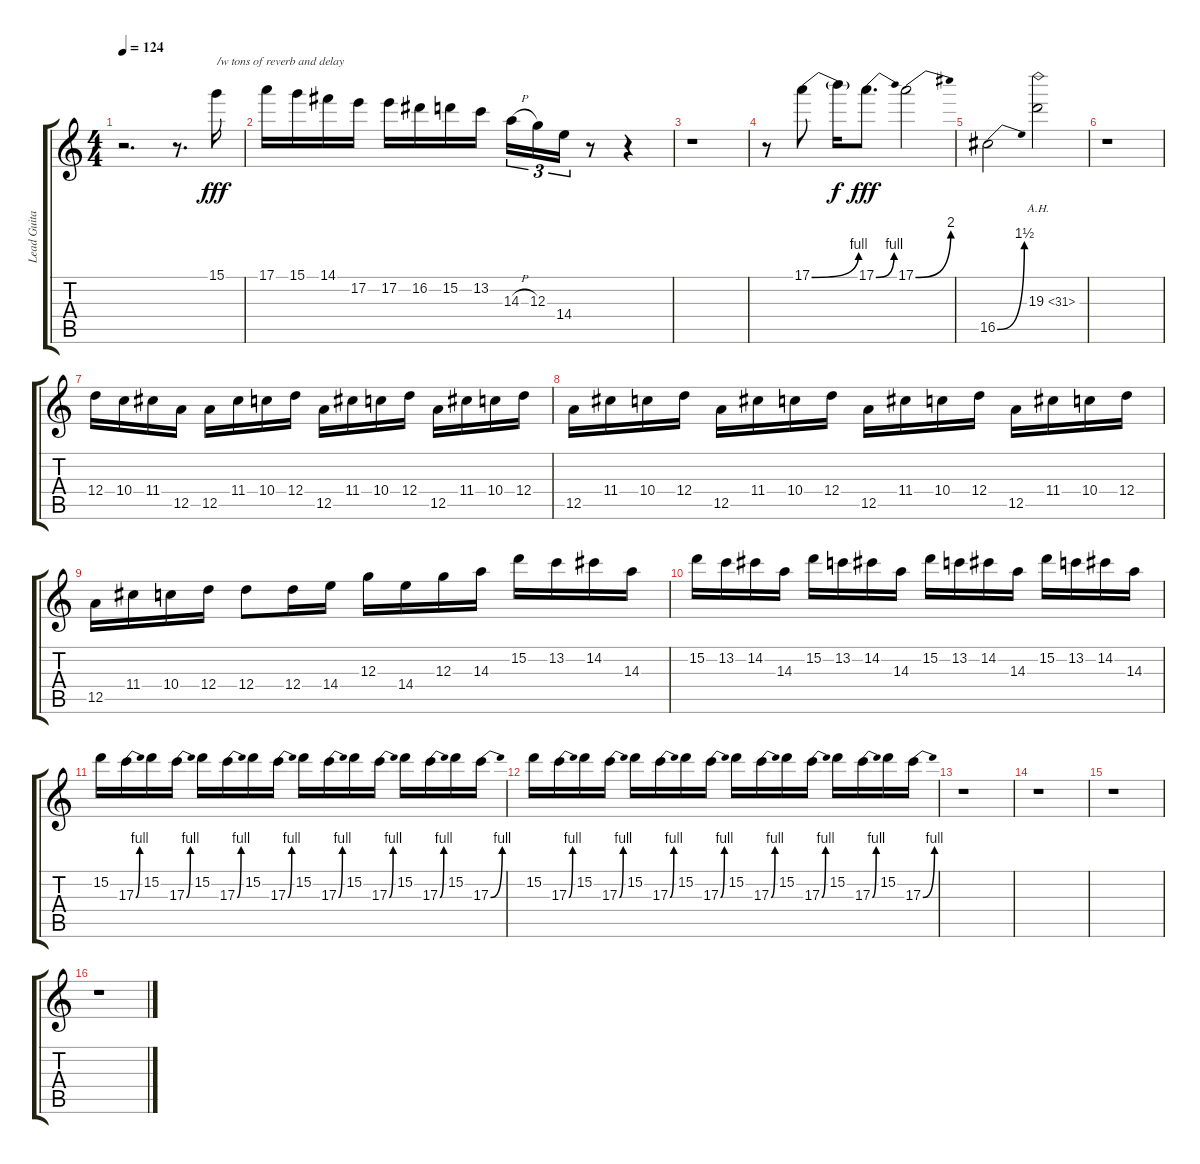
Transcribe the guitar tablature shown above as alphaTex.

\track ("Lead Guitar" "Lead Guita") {instrument distortionguitar}
\staff {score tabs}
\tuning (E4 B3 G3 D3 A2 E2) {hide}
\ts (4 4)
\tempo 124
\clef g2
\ks c
r.2{d dy fff} r.8{d volume 10} 15.1.16{txt "/w tons of reverb and delay"} |
17.1.16 15.1.16 14.1.16 17.2.16 17.2.16 16.2.16 15.2.16 13.2.16 14.3{h}.16{tu (3 2)} 12.3.16{tu (3 2)} 14.4.16{tu (3 2)} r.8 r.4 |
r.1 |
r.8 17.1{be (bend 0 0 60 4)}.8 17.1{t}.16{dy f} 17.1{be (bend 0 0 60 4)}.8{d dy fff} 17.1{be (bend 0 0 60 8)}.2 |
16.5{be (bend 0 0 60 6)}.2 19.3{ah 12}.2 |
r.1 |
12.4.16 10.4.16 11.4.16 12.5.16 12.5.16 11.4.16 10.4.16 12.4.16 12.5.16 11.4.16 10.4.16 12.4.16 12.5.16 11.4.16 10.4.16 12.4.16 |
12.5.16 11.4.16 10.4.16 12.4.16 12.5.16 11.4.16 10.4.16 12.4.16 12.5.16 11.4.16 10.4.16 12.4.16 12.5.16 11.4.16 10.4.16 12.4.16 |
12.5.16 11.4.16 10.4.16 12.4.16 12.4.8 12.4.16 14.4.16 12.3.16 14.4.16 12.3.16 14.3.16 15.2.16 13.2.16 14.2.16 14.3.16 |
15.2.16 13.2.16 14.2.16 14.3.16 15.2.16 13.2.16 14.2.16 14.3.16 15.2.16 13.2.16 14.2.16 14.3.16 15.2.16 13.2.16 14.2.16 14.3.16 |
15.2.16 17.3{be (bend 0 0 60 4)}.16 15.2.16 17.3{be (bend 0 0 60 4)}.16 15.2.16 17.3{be (bend 0 0 60 4)}.16 15.2.16 17.3{be (bend 0 0 60 4)}.16 15.2.16 17.3{be (bend 0 0 60 4)}.16 15.2.16 17.3{be (bend 0 0 60 4)}.16 15.2.16 17.3{be (bend 0 0 60 4)}.16 15.2.16 17.3{be (bend 0 0 60 4)}.16 |
15.2.16 17.3{be (bend 0 0 60 4)}.16 15.2.16 17.3{be (bend 0 0 60 4)}.16 15.2.16 17.3{be (bend 0 0 60 4)}.16 15.2.16 17.3{be (bend 0 0 60 4)}.16 15.2.16 17.3{be (bend 0 0 60 4)}.16 15.2.16 17.3{be (bend 0 0 60 4)}.16 15.2.16 17.3{be (bend 0 0 60 4)}.16 15.2.16 17.3{be (bend 0 0 60 4)}.16 |
r.1 |
r.1 |
r.1 |
r.1
